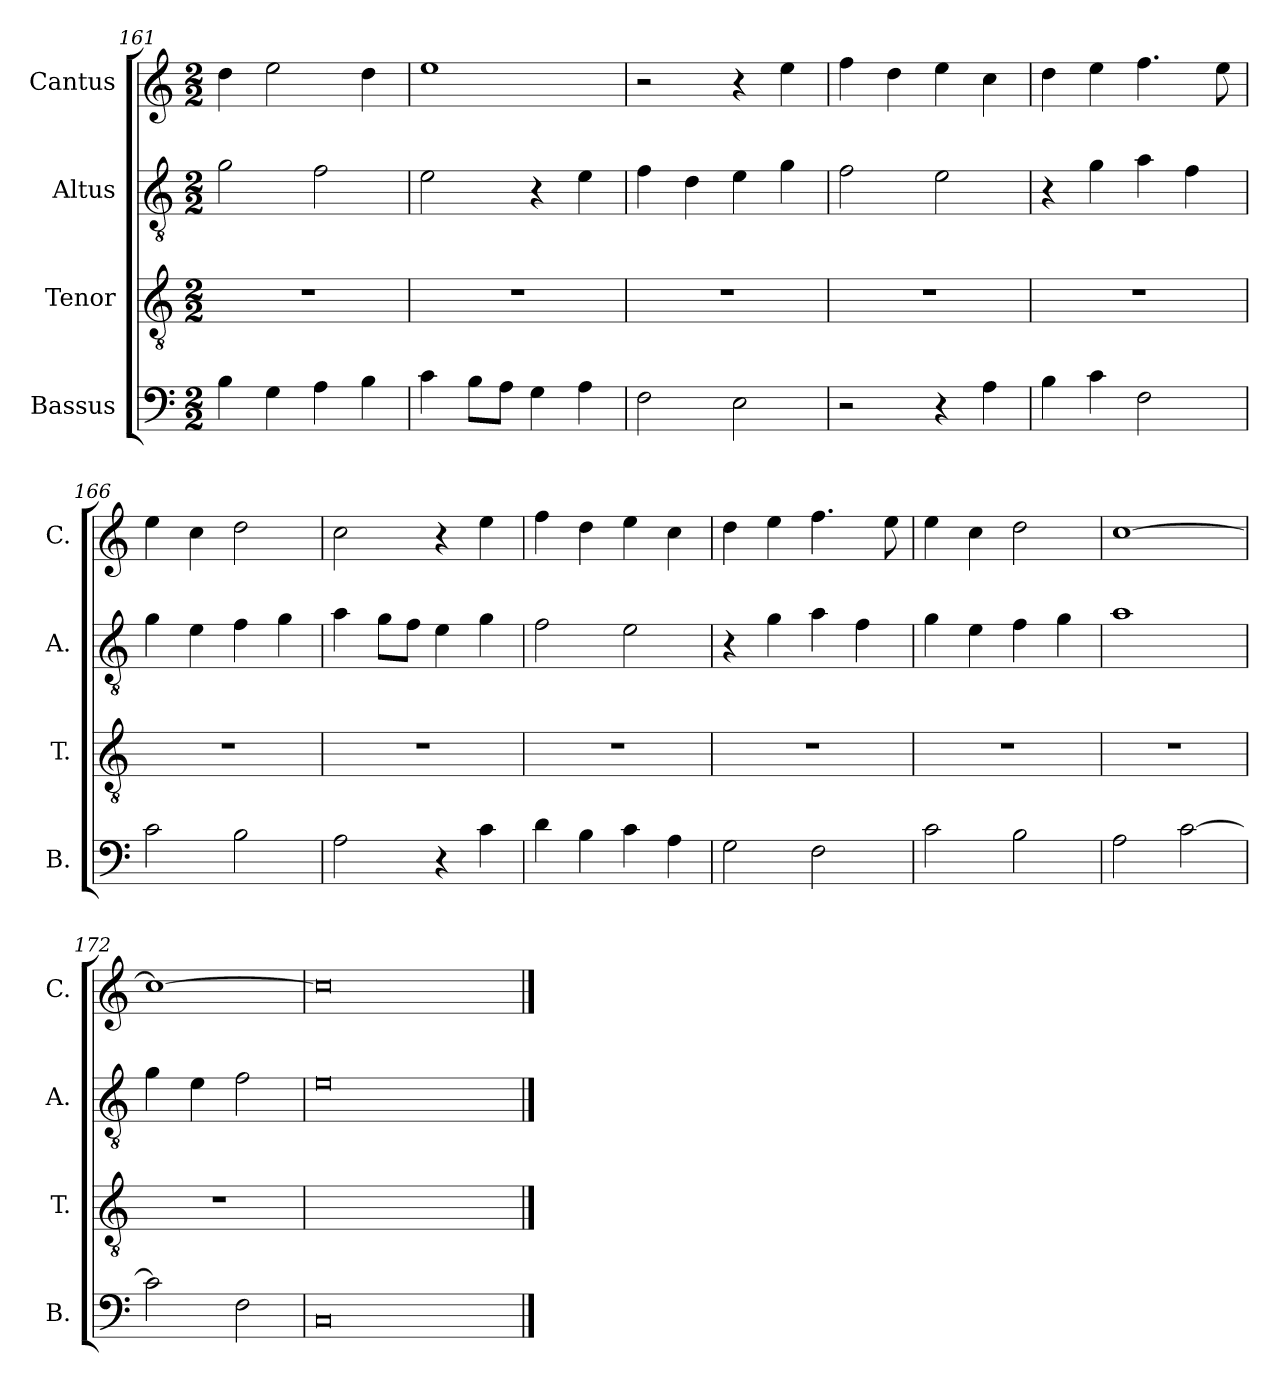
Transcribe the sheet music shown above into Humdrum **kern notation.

**kern	**kern	**kern	**kern
*part4	*part3	*part2	*part1
*staff4	*staff3	*staff2	*staff1
*I"Bassus	*I"Tenor	*I"Altus	*I"Cantus
*I'B.	*I'T.	*I'A.	*I'C.
*clefF4	*clefGv2	*clefGv2	*clefG2
*k[]	*k[]	*k[]	*k[]
*M2/2	*M2/2	*M2/2	*M2/2
=161	=161	=161	=161
4B\	1r	2g\	4dd\
4G\	.	.	2ee\
4A\	.	2f\	.
4B\	.	.	4dd\
=162	=162	=162	=162
4c\	1r	2e\	1ee
8B\L	.	.	.
8A\J	.	.	.
4G\	.	4r	.
4A\	.	4e\	.
=163	=163	=163	=163
2F\	1r	4f\	2r
.	.	4d\	.
2E\	.	4e\	4r
.	.	4g\	4ee\
=164	=164	=164	=164
2r	1r	2f\	4ff\
.	.	.	4dd\
4r	.	2e\	4ee\
4A\	.	.	4cc\
=165	=165	=165	=165
4B\	1r	4r	4dd\
4c\	.	4g\	4ee\
2F\	.	4a\	4.ff\
.	.	4f\	.
.	.	.	8ee\
=166	=166	=166	=166
2c\	1r	4g\	4ee\
.	.	4e\	4cc\
2B\	.	4f\	2dd\
.	.	4g\	.
=167	=167	=167	=167
2A\	1r	4a\	2cc\
.	.	8g\L	.
.	.	8f\J	.
4r	.	4e\	4r
4c\	.	4g\	4ee\
=168	=168	=168	=168
4d\	1r	2f\	4ff\
4B\	.	.	4dd\
4c\	.	2e\	4ee\
4A\	.	.	4cc\
=169	=169	=169	=169
2G\	1r	4r	4dd\
.	.	4g\	4ee\
2F\	.	4a\	4.ff\
.	.	4f\	.
.	.	.	8ee\
=170	=170	=170	=170
2c\	1r	4g\	4ee\
.	.	4e\	4cc\
2B\	.	4f\	2dd\
.	.	4g\	.
=171	=171	=171	=171
2A\	1r	1a	[1cc
[2c\	.	.	.
=172	=172	=172	=172
2c\]	1r	4g\	1cc_
.	.	4e\	.
2F\	.	2f\	.
=173	=173	=173	=173
0C	1ryy	0e	0cc]
.	1ryy	.	.
==	==	==	==
*-	*-	*-	*-
